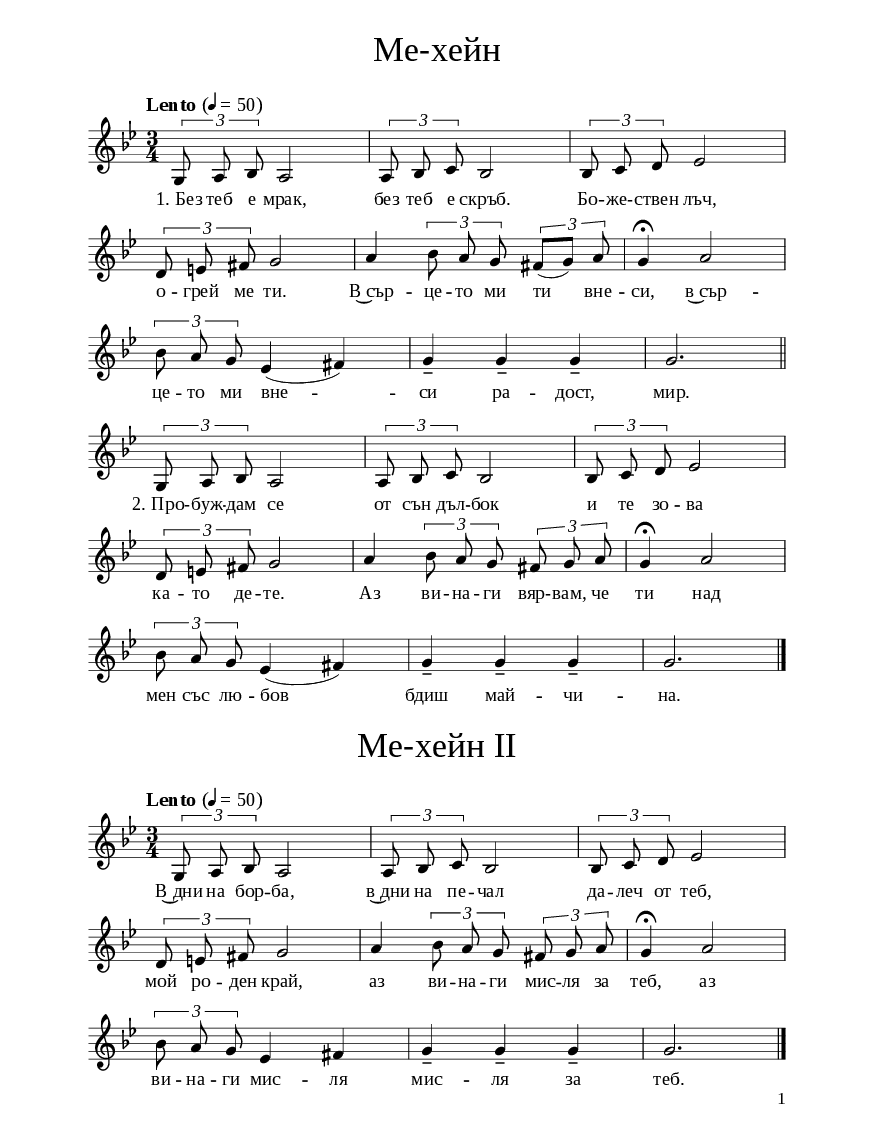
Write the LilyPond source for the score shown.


\version "2.24.3"

% include paper part and global functions
\include "include/globals.ily"

\bookpart {
  \label #'ref175_2
  \tocItem \markup "Ме-хейн"

  \paper {
    print-all-headers = ##t
    print-page-number = ##t
    print-first-page-number = ##t

    % put page numbers on the bottom
    oddHeaderMarkup = \markup ""
    evenHeaderMarkup = \markup ""
    oddFooterMarkup = \markup
    \fill-line {
      ""
      \if \should-print-page-number \fromproperty #'page:page-number-string
    }
    evenFooterMarkup = \markup
    \fill-line {
      \if \should-print-page-number \fromproperty #'page:page-number-string
      ""
    }

    left-margin = 1.5\cm
    right-margin = 1.5\cm
    top-margin = 1.6\cm
    bottom-margin = 1.2\cm
    ragged-bottom = ##t % do not spread the staves to fill the whole vertical space

    % change distance between staves
    system-system-spacing =
    #'((basic-distance . 14)
       (minimum-distance . 6)
       (padding . 1)
       (stretchability . 12))
    markup-system-spacing =
    #'((basic-distance . 14)
       (minimum-distance . 6)
       (padding . 1)
       (stretchability . 12))
  }
  \score {
      \layout {
        indent = 0.0\cm % remove first line indentation
        ragged-last = ##f % do spread last line to fill the whole space
        \override Staff.BarLine.thick-thickness = #4 %make the end and repeat bars thiner
        \override Score.VoltaBracket.font-size = #-1.7 % make the repeat number fontsize smaller
        

        \context {
          \Score
          \omit BarNumber %remove bar numbers
          \override MetronomeMark.font-size = #1.5 % increase the tempo fontsize
          \override TupletNumber.font-size = #0.4 % increase the triol number

        } % context

        \context {
          % change staff size
          \Staff
          \override StaffSymbol.thickness = #0.5
          \override BarLine.hair-thickness = #1
          %\override StaffSymbol.ledger-line-thickness = #'(0 . 0)
        }

        \context {
          % adjust space between staff and lyrics and between the two lyric lines
          \Lyrics
          \override VerticalAxisGroup.nonstaff-relatedstaff-spacing = #'((padding . 0.8))
          \override VerticalAxisGroup.nonstaff-nonstaff-spacing = #'((minimum-distance . 2))
          includeGraceNotes = ##t
        }
      } % layout

    \new Voice \absolute {
      \clef treble
      \key g \minor
      \time 3/4
      \tempoFunc "Lento" 4 "50"
      \autoBeamOff


      \times 2/3  {
        g8  a8 bes8
      }
      a2 | % 2

      \times 2/3  {
        a8  bes8 c'8
      }
      bes2 | % 3

      \times 2/3  {
        bes8  c'8 d'8
      }
      es'2 \break | % 4

      \times 2/3  {
        d'8  e'8 fis'8
      }
      g'2 | % 5
      a'4
      \times 2/3  {
        bes'8  a'8 g'8
      }

      \times 2/3  {
        fis'8 ( [g'8])  a'8
      }
      | % 6
      g'4 ^\fermata a'2 \break | % 7

      \times 2/3  {
        bes'8  a'8 g'8
      }
      \slurSolid
      es'4

      ( fis'4 )| % 8
      g'4 -- g'4 -- g'4 -- | % 9
      g'2. \bar "||" \break


      \times 2/3  {
        g8  a8 bes8
      }
      a2 | % 2

      \times 2/3  {
        a8  bes8 c'8
      }
      bes2 | % 3

      \times 2/3  {
        bes8  c'8 d'8
      }
      es'2 \break | % 4

      \times 2/3  {
        d'8  e'8 fis'8
      }
      g'2 | % 5
      a'4
      \times 2/3  {
        bes'8  a'8 g'8
      }

      \times 2/3  {
        fis'8 g'8  a'8
      }
      | % 6
      g'4 ^\fermata a'2 \break | % 7

      \times 2/3  {
        bes'8  a'8 g'8
      }
      es'4

      (fis'4) | % 8
      g'4 -- g'4 -- g'4 -- | % 9
      g'2. \bar "|."
    }

    \addlyrics {
      "1. Без" теб е мрак, без теб е скръб. Бо -- "же-" -- ствен лъч,
      о -- грей ме ти. В~сър -- це -- то ми ти вне -- си, в~сър -- це -- то ми вне -- си ра -- дост, мир.
      "2. Про-" -- буж -- дам се от сън дъл -- бок и те зо -- ва  ка -- то  де -- те.
      Аз  ви -- на -- ги  "вяр-" -- вам,  че  ти над  мен  със лю -- бов  бдиш  май -- чи -- на.
    }

    \header {
      title = \titleFunc #'ref_desc_17 "Ме-хейн" "Me-hejn"
    }

    \midi{}

  } % score

  \tocItem \markup "Ме-хейн II"
  \label #'ref175_2_2

  \score {
      \layout {
        indent = 0.0\cm % remove first line indentation
        ragged-last = ##f % do spread last line to fill the whole space
        \override Staff.BarLine.thick-thickness = #4 %make the end and repeat bars thiner
        \override Score.VoltaBracket.font-size = #-1.7 % make the repeat number fontsize smaller
        

        \context {
          \Score
          \omit BarNumber %remove bar numbers
          \override MetronomeMark.font-size = #1.5 % increase the tempo fontsize
          \override TupletNumber.font-size = #0.4 % increase the triol number

        } % context

        \context {
          % change staff size
          \Staff
          \override StaffSymbol.thickness = #0.5
          \override BarLine.hair-thickness = #1
          %\override StaffSymbol.ledger-line-thickness = #'(0 . 0)
        }

        \context {
          % adjust space between staff and lyrics and between the two lyric lines
          \Lyrics
          \override VerticalAxisGroup.nonstaff-relatedstaff-spacing = #'((padding . 0.8))
          \override VerticalAxisGroup.nonstaff-nonstaff-spacing = #'((minimum-distance . 2))
          includeGraceNotes = ##t
        }
      } % layout

    \new Voice \absolute {
      \clef treble
      \key g \minor
      \time 3/4
      \tempoFunc "Lento" 4 "50"
      \autoBeamOff


      \times 2/3  {
        g8  a8 bes8
      }
      a2 | % 2

      \times 2/3  {
        a8  bes8 c'8
      }
      bes2 | % 3

      \times 2/3  {
        bes8  c'8 d'8
      }
      es'2 \break | % 4

      \times 2/3  {
        d'8  e'8 fis'8
      }
      g'2 | % 5
      a'4
      \times 2/3  {
        bes'8  a'8 g'8
      }

      \times 2/3  {
        fis'8  g'8  a'8
      }
      | % 6
      g'4 ^\fermata a'2 \break | % 7

      \times 2/3  {
        bes'8  a'8 g'8
      }
      \slurSolid
      es'4

      fis'4 | % 8
      g'4 -- g'4 -- g'4 -- | % 9
      g'2. \bar "|." \break



    }

    \addlyrics {
      В~дни на бор -- ба, в~дни на пе -- чал да -- леч от теб,
      мой ро -- ден край, аз ви -- на -- ги мис -- ля за теб, 
      аз ви -- на -- ги мис -- ля  мис -- ля за теб.
    }

    \header {
      title = \titleFunc #'ref_desc_17 "Ме-хейн II" "Me-hejn II"
    }

    \midi{}

  } % score







} % bookpart